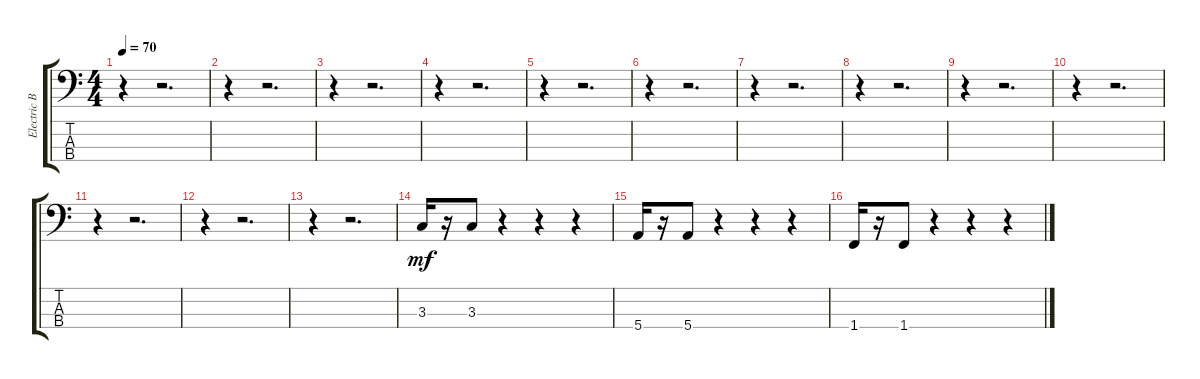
\track ("Electric Bass" "Electric B") {instrument electricbassfinger}
\staff {score tabs}
\tuning (G2 D2 A1 E1) {hide}
\ts (4 4)
\tempo 70
\clef f4
\ks c
r.4{dy mf} r.2{d} |
r.4 r.2{d} |
r.4 r.2{d} |
r.4 r.2{d} |
r.4 r.2{d} |
r.4 r.2{d} |
r.4 r.2{d} |
r.4 r.2{d} |
r.4 r.2{d} |
r.4 r.2{d} |
r.4 r.2{d} |
r.4 r.2{d} |
r.4 r.2{d} |
3.3.16 r.16 3.3.8 r.4 r.4 r.4 |
5.4.16 r.16 5.4.8 r.4 r.4 r.4 |
1.4.16 r.16 1.4.8 r.4 r.4 r.4
